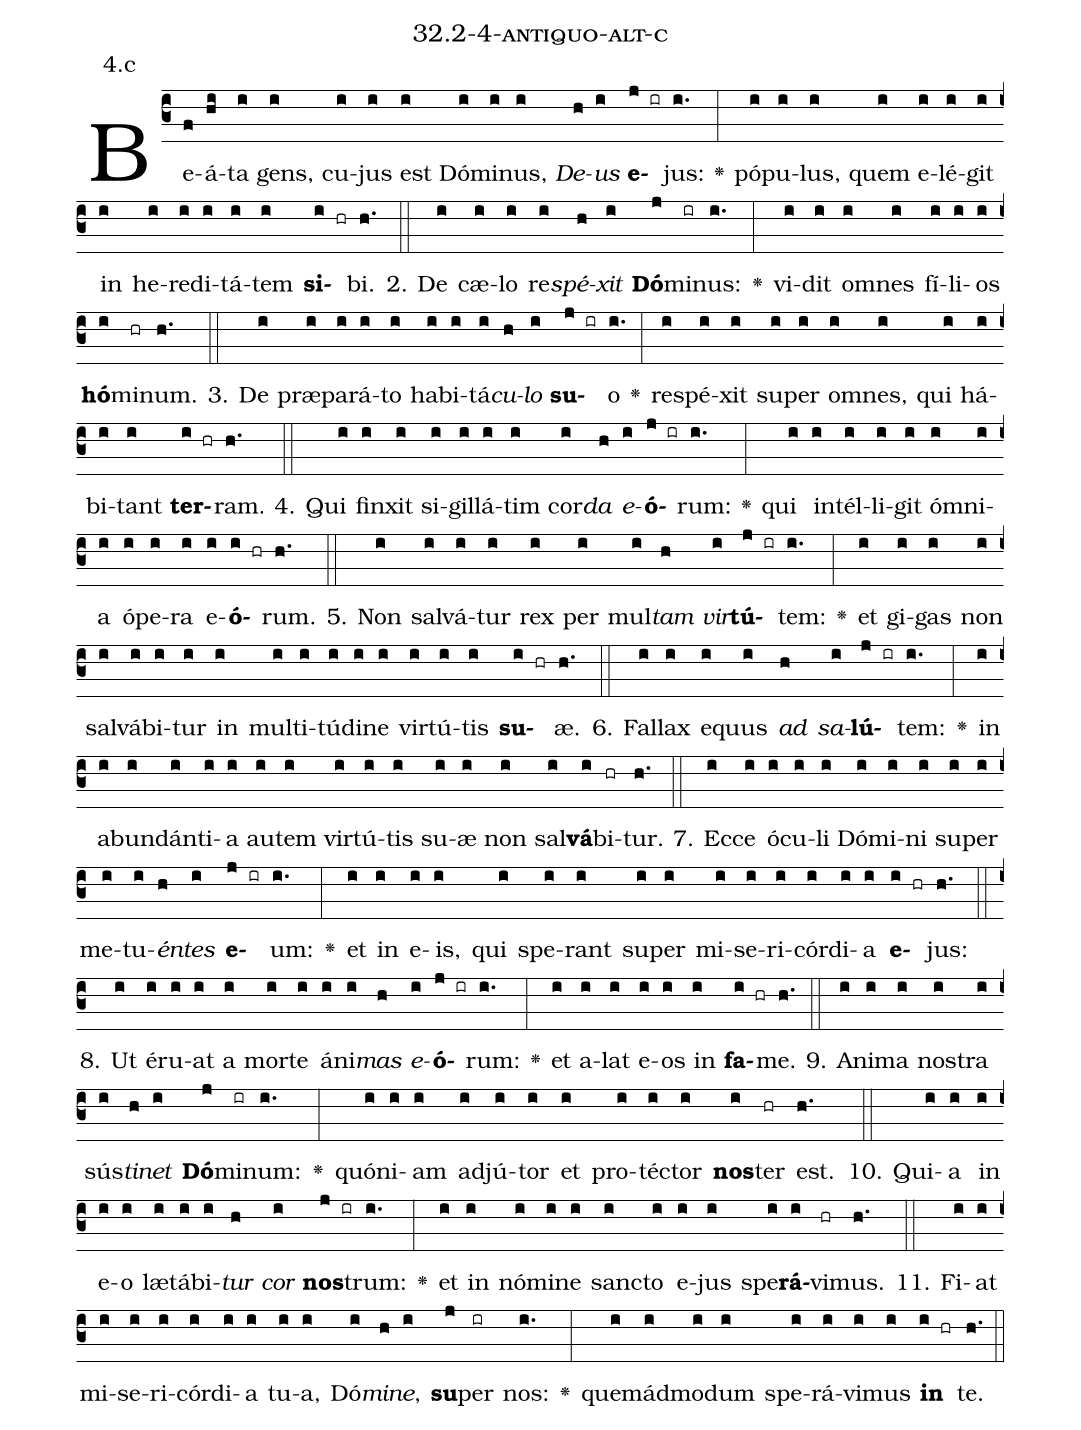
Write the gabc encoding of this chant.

name: 32.2-4-antiquo-alt-c;
annotation: 4.c;
%%
(c3)Be(f)á(hi)ta(i) gens,(i) cu(i)jus(i) est(i) Dó(i)mi(i)nus,(i) <i>De</i>(h)<i>us</i>(i) <b>e</b>(j ir)jus:(i.) <v>\greheightstar</v>(:) pó(i)pu(i)lus,(i) quem(i) e(i)lé(i)git(i) in(i) he(i)re(i)di(i)tá(i)tem(i) <b>si</b>(i hr)bi.(h.) (::)
2. De(i) cæ(i)lo(i) re(i)<i>spé</i>(h)<i>xit</i>(i) <b>Dó</b>(j)mi(ir)nus:(i.) <v>\greheightstar</v>(:) vi(i)dit(i) om(i)nes(i) fí(i)li(i)os(i) <b>hó</b>(i)mi(hr)num.(h.) (::)
3. De(i) præ(i)pa(i)rá(i)to(i) ha(i)bi(i)tá(i)<i>cu</i>(h)<i>lo</i>(i) <b>su</b>(j ir)o(i.) <v>\greheightstar</v>(:) re(i)spé(i)xit(i) su(i)per(i) om(i)nes,(i) qui(i) há(i)bi(i)tant(i) <b>ter</b>(i hr)ram.(h.) (::)
4. Qui(i) fin(i)xit(i) si(i)gil(i)lá(i)tim(i) cor(i)<i>da</i>(h) <i>e</i>(i)<b>ó</b>(j ir)rum:(i.) <v>\greheightstar</v>(:) qui(i) in(i)tél(i)li(i)git(i) óm(i)ni(i)a(i) ó(i)pe(i)ra(i) e(i)<b>ó</b>(i hr)rum.(h.) (::)
5. Non(i) sal(i)vá(i)tur(i) rex(i) per(i) mul(i)<i>tam</i>(h) <i>vir</i>(i)<b>tú</b>(j ir)tem:(i.) <v>\greheightstar</v>(:) et(i) gi(i)gas(i) non(i) sal(i)vá(i)bi(i)tur(i) in(i) mul(i)ti(i)tú(i)di(i)ne(i) vir(i)tú(i)tis(i) <b>su</b>(i hr)æ.(h.) (::)
6. Fal(i)lax(i) e(i)quus(i) <i>ad</i>(h) <i>sa</i>(i)<b>lú</b>(j ir)tem:(i.) <v>\greheightstar</v>(:) in(i) ab(i)un(i)dán(i)ti(i)a(i) au(i)tem(i) vir(i)tú(i)tis(i) su(i)æ(i) non(i) sal(i)<b>vá</b>(i)bi(hr)tur.(h.) (::)
7. Ec(i)ce(i) ó(i)cu(i)li(i) Dó(i)mi(i)ni(i) su(i)per(i) me(i)tu(i)<i>én</i>(h)<i>tes</i>(i) <b>e</b>(j ir)um:(i.) <v>\greheightstar</v>(:) et(i) in(i) e(i)is,(i) qui(i) spe(i)rant(i) su(i)per(i) mi(i)se(i)ri(i)cór(i)di(i)a(i) <b>e</b>(i hr)jus:(h.) (::)
8. Ut(i) é(i)ru(i)at(i) a(i) mor(i)te(i) á(i)ni(i)<i>mas</i>(h) <i>e</i>(i)<b>ó</b>(j ir)rum:(i.) <v>\greheightstar</v>(:) et(i) a(i)lat(i) e(i)os(i) in(i) <b>fa</b>(i hr)me.(h.) (::)
9. A(i)ni(i)ma(i) nos(i)tra(i) sús(i)<i>ti</i>(h)<i>net</i>(i) <b>Dó</b>(j)mi(ir)num:(i.) <v>\greheightstar</v>(:) quón(i)i(i)am(i) ad(i)jú(i)tor(i) et(i) pro(i)téc(i)tor(i) <b>nos</b>(i)ter(hr) est.(h.) (::)
10. Qui(i)a(i) in(i) e(i)o(i) læ(i)tá(i)bi(i)<i>tur</i>(h) <i>cor</i>(i) <b>nos</b>(j ir)trum:(i.) <v>\greheightstar</v>(:) et(i) in(i) nó(i)mi(i)ne(i) sanc(i)to(i) e(i)jus(i) spe(i)<b>rá</b>(i)vi(hr)mus.(h.) (::)
11. Fi(i)at(i) mi(i)se(i)ri(i)cór(i)di(i)a(i) tu(i)a,(i) Dó(i)<i>mi</i>(h)<i>ne</i>,(i) <b>su</b>(j)per(ir) nos:(i.) <v>\greheightstar</v>(:) quem(i)ád(i)mo(i)dum(i) spe(i)rá(i)vi(i)mus(i) <b>in</b>(i hr) te.(h.) (::)
